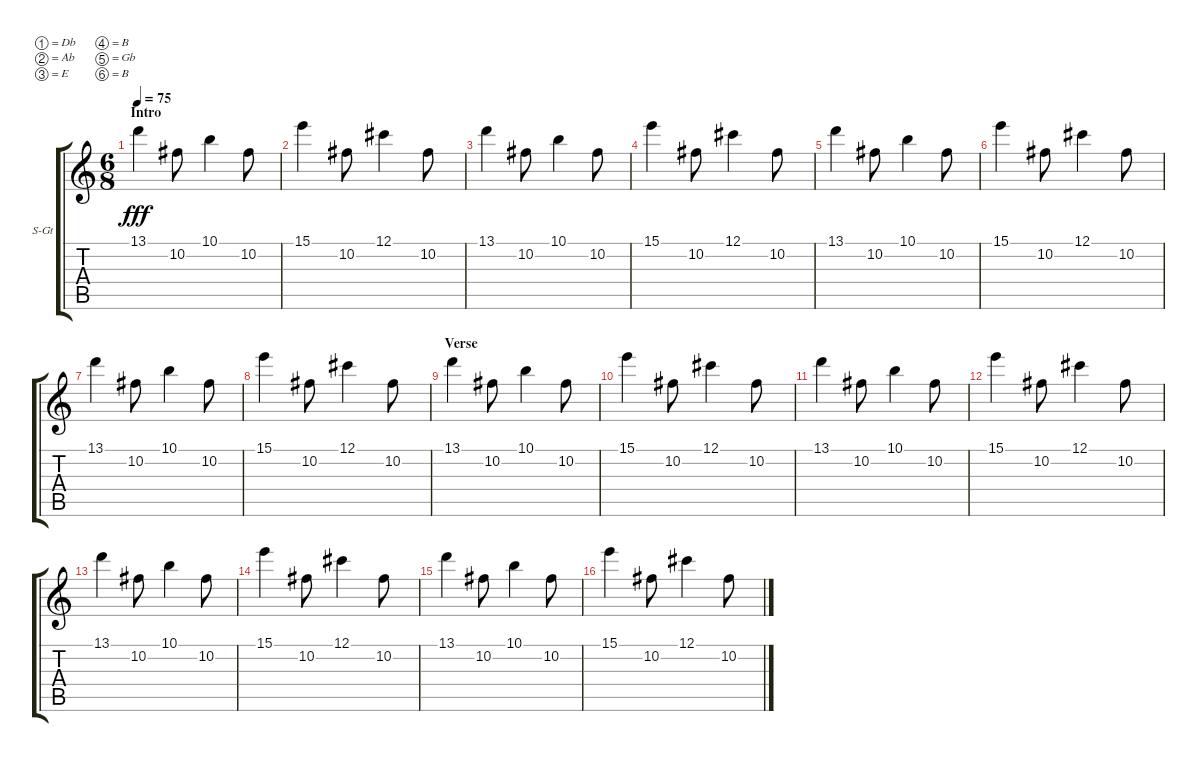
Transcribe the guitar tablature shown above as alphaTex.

\defaultSystemsLayout 4
\bracketExtendMode groupsimilarinstruments
\firstSystemTrackNameOrientation horizontal
\otherSystemsTrackNameOrientation horizontal
\track ("Мульт" "S-Gt") {instrument acousticguitarsteel}
\staff {score tabs}
\tuning (Db4 Ab3 E3 B2 Gb2 B1)
\ts (6 8)
\section ("" "Intro")
\tempo 75
\clef g2
\ks c
13.1.4{dy fff instrument acousticguitarsteel} 10.2.8 10.1.4 10.2.8 |
15.1.4 10.2.8 12.1.4 10.2.8 |
13.1.4 10.2.8 10.1.4 10.2.8 |
15.1.4 10.2.8 12.1.4 10.2.8 |
13.1.4 10.2.8 10.1.4 10.2.8 |
15.1.4 10.2.8 12.1.4 10.2.8 |
13.1.4 10.2.8 10.1.4 10.2.8 |
15.1.4 10.2.8 12.1.4 10.2.8 |
\section ("" "Verse")
13.1.4 10.2.8 10.1.4 10.2.8 |
15.1.4 10.2.8 12.1.4 10.2.8 |
13.1.4 10.2.8 10.1.4 10.2.8 |
15.1.4 10.2.8 12.1.4 10.2.8 |
13.1.4 10.2.8 10.1.4 10.2.8 |
15.1.4 10.2.8 12.1.4 10.2.8 |
13.1.4 10.2.8 10.1.4 10.2.8 |
15.1.4 10.2.8 12.1.4 10.2.8
